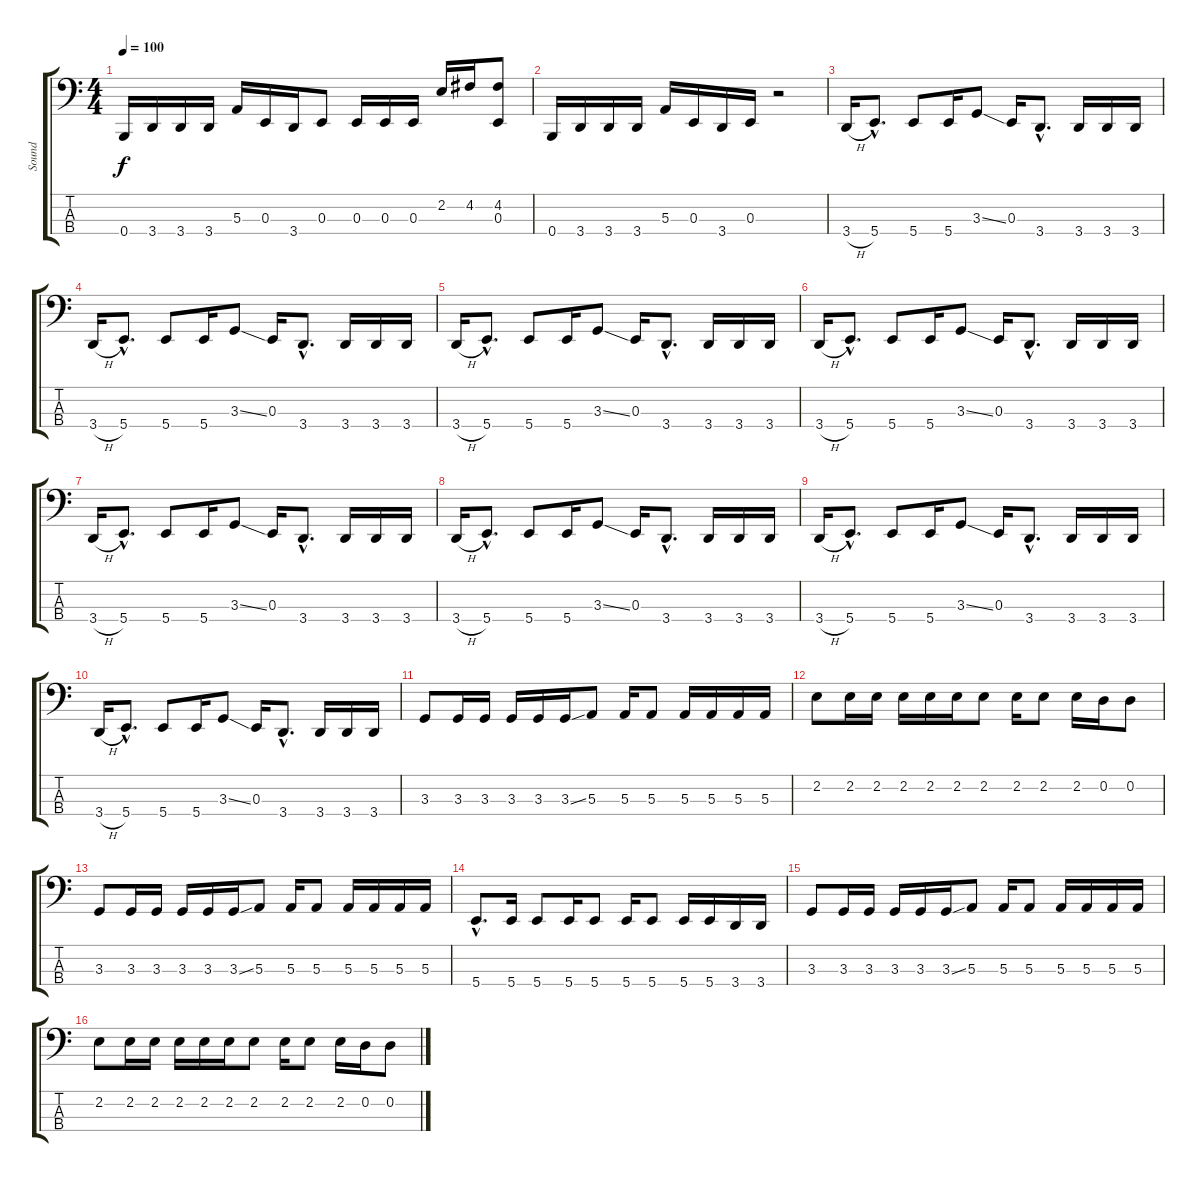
\track ("Sound" "Sound") {instrument slapbass2}
\staff {score tabs}
\tuning (G2 D2 E1 B0) {hide}
\ts (4 4)
\tempo 100
\clef f4
\ks c
0.4.16{dy f} 3.4.16 3.4.16 3.4.16 5.3.16 0.3.16 3.4.16 0.3.8 0.3.16 0.3.16 0.3.16 2.2.16 4.2.16 (4.2 0.3).8 |
0.4.16 3.4.16 3.4.16 3.4.16 5.3.16 0.3.16 3.4.16 0.3.16 r.2 |
3.4{h}.16 5.4{hac}.8{d} 5.4.8 5.4.16 3.3{ss}.8 0.3.16 3.4{hac}.8{d} 3.4.16 3.4.16 3.4.16 |
3.4{h}.16 5.4{hac}.8{d} 5.4.8 5.4.16 3.3{ss}.8 0.3.16 3.4{hac}.8{d} 3.4.16 3.4.16 3.4.16 |
3.4{h}.16 5.4{hac}.8{d} 5.4.8 5.4.16 3.3{ss}.8 0.3.16 3.4{hac}.8{d} 3.4.16 3.4.16 3.4.16 |
3.4{h}.16 5.4{hac}.8{d} 5.4.8 5.4.16 3.3{ss}.8 0.3.16 3.4{hac}.8{d} 3.4.16 3.4.16 3.4.16 |
3.4{h}.16 5.4{hac}.8{d} 5.4.8 5.4.16 3.3{ss}.8 0.3.16 3.4{hac}.8{d} 3.4.16 3.4.16 3.4.16 |
3.4{h}.16 5.4{hac}.8{d} 5.4.8 5.4.16 3.3{ss}.8 0.3.16 3.4{hac}.8{d} 3.4.16 3.4.16 3.4.16 |
3.4{h}.16 5.4{hac}.8{d} 5.4.8 5.4.16 3.3{ss}.8 0.3.16 3.4{hac}.8{d} 3.4.16 3.4.16 3.4.16 |
3.4{h}.16 5.4{hac}.8{d} 5.4.8 5.4.16 3.3{ss}.8 0.3.16 3.4{hac}.8{d} 3.4.16 3.4.16 3.4.16 |
3.3.8 3.3.16 3.3.16 3.3.16 3.3.16 3.3{ss}.16 5.3.8 5.3.16 5.3.8 5.3.16 5.3.16 5.3.16 5.3.16 |
2.2.8 2.2.16 2.2.16 2.2.16 2.2.16 2.2.16 2.2.8 2.2.16 2.2.8 2.2.16 0.2.16 0.2.8 |
3.3.8 3.3.16 3.3.16 3.3.16 3.3.16 3.3{ss}.16 5.3.8 5.3.16 5.3.8 5.3.16 5.3.16 5.3.16 5.3.16 |
5.4{hac}.8{d} 5.4.16 5.4.8 5.4.16 5.4.8 5.4.16 5.4.8 5.4.16 5.4.16 3.4.16 3.4.16 |
3.3.8 3.3.16 3.3.16 3.3.16 3.3.16 3.3{ss}.16 5.3.8 5.3.16 5.3.8 5.3.16 5.3.16 5.3.16 5.3.16 |
2.2.8 2.2.16 2.2.16 2.2.16 2.2.16 2.2.16 2.2.8 2.2.16 2.2.8 2.2.16 0.2.16 0.2.8
